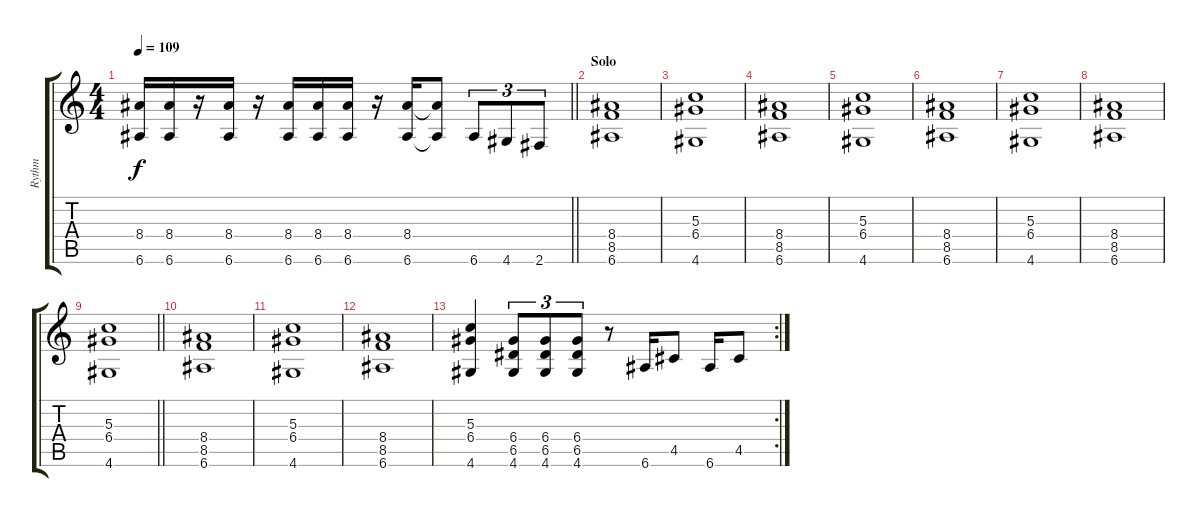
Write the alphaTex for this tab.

\track ("Rythm" "Rythm") {instrument distortionguitar}
\staff {score tabs}
\tuning (E4 B3 G3 D3 A2 E2) {hide}
\ts (4 4)
\tempo 109
\clef g2
\barLineRight lightlight
\ks c
(8.4 6.6).16{dy f} (8.4 6.6).16 r.16 (8.4 6.6).16 r.16 (8.4 6.6).16 (8.4 6.6).16 (8.4 6.6).16 r.16 (8.4 6.6).16 (8.4{t} 6.6{t}).8 6.6.8{tu (3 2)} 4.6.8{tu (3 2)} 2.6.8{tu (3 2)} |
\section ("" "Solo")
(8.4 8.5 6.6).1 |
(5.3 6.4 4.6).1 |
(8.4 8.5 6.6).1 |
(5.3 6.4 4.6).1 |
(8.4 8.5 6.6).1 |
(5.3 6.4 4.6).1 |
(8.4 8.5 6.6).1 |
\barLineRight lightlight
(5.3 6.4 4.6).1 |
(8.4 8.5 6.6).1 |
(5.3 6.4 4.6).1 |
(8.4 8.5 6.6).1 |
\rc 2
(5.3 6.4 4.6).4 (6.4 6.5 4.6).8{tu (3 2)} (6.4 6.5 4.6).8{tu (3 2)} (6.4 6.5 4.6).8{tu (3 2)} r.8 6.6.16 4.5.8 6.6.16 4.5.8
